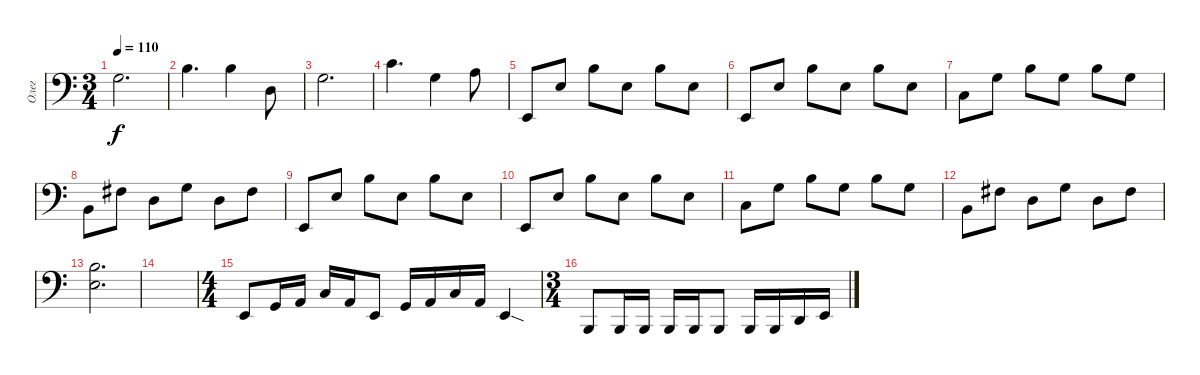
\track ("Олег" "Олег") {instrument electricbassfinger}
\staff {score}
\tuning (G2 D2 A1 E1 B0) {hide}
\ts (3 4)
\tempo 110
\clef f4
\ks c
0.1.2{d dy f} |
4.1.4{d} 4.1.4 0.2.8 |
0.1.2{d} |
5.1.4{d} 0.1.4 2.1.8 |
0.4.8 2.2.8 4.1.8 2.2.8 4.1.8 2.2.8 |
0.4.8 2.2.8 4.1.8 2.2.8 4.1.8 2.2.8 |
3.3.8 0.1.8 4.1.8 0.1.8 4.1.8 0.1.8 |
2.3.8 4.2.8 0.2.8 0.1.8 0.2.8 4.2.8 |
0.4.8 2.2.8 4.1.8 2.2.8 4.1.8 2.2.8 |
0.4.8 2.2.8 4.1.8 2.2.8 4.1.8 2.2.8 |
3.3.8 0.1.8 4.1.8 0.1.8 4.1.8 0.1.8 |
2.3.8 4.2.8 0.2.8 0.1.8 0.2.8 4.2.8 |
(4.1 7.3).2{d} |
|
\ts (4 4)
0.4.8 3.4.16 5.4.16 3.3.16 5.4.16 0.4.8 3.4.16 5.4.16 3.3.16 5.4.16 5.5{sod}.4 |
\ts (3 4)
0.5.8 0.5.16 0.5.16 0.5.16 0.5.16 0.5.8 0.5.16 0.5.16 3.5.16 5.5.16
